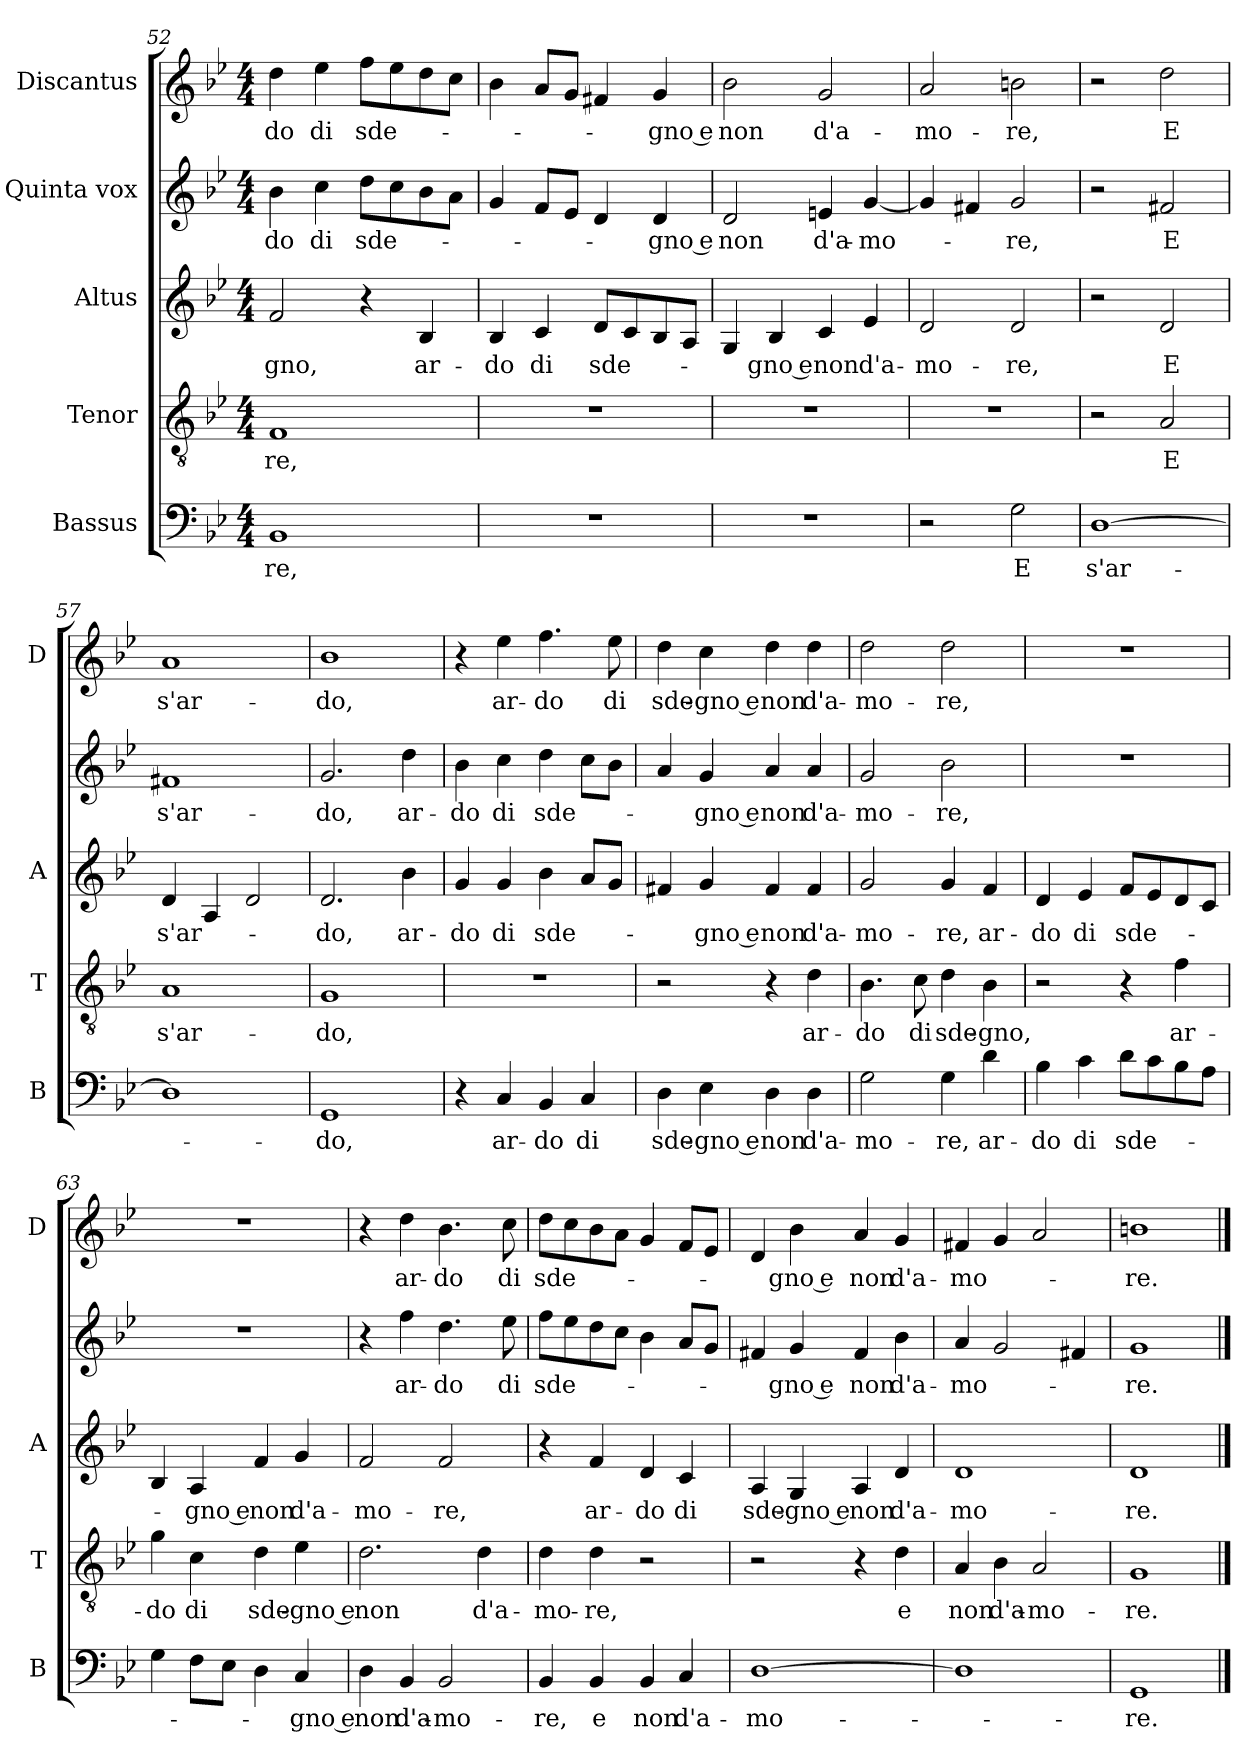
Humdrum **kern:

**kern	**text	**kern	**text	**kern	**text	**kern	**text	**kern	**text
*part5	*part5	*part4	*part4	*part3	*part3	*part2	*part2	*part1	*part1
*staff5	*staff5	*staff4	*staff4	*staff3	*staff3	*staff2	*staff2	*staff1	*staff1
*I"Bassus	*	*I"Tenor	*	*I"Altus	*	*I"Quinta vox	*	*I"Discantus	*
*I'B	*	*I'T	*	*I'A	*	*	*	*I'D	*
*clefF4	*	*clefGv2	*	*clefG2	*	*clefG2	*	*clefG2	*
*k[b-e-]	*	*k[b-e-]	*	*k[b-e-]	*	*k[b-e-]	*	*k[b-e-]	*
*B-:	*	*B-:	*	*B-:	*	*B-:	*	*B-:	*
*M4/4	*	*M4/4	*	*M4/4	*	*M4/4	*	*M4/4	*
=52	=52	=52	=52	=52	=52	=52	=52	=52	=52
!	!LO:LY:b	!	!LO:LY:b	!	!LO:LY:b	!	!LO:LY:b	!	!LO:LY:b
1BB-	-re,	1F	-re,	2f/	-gno,	4b-\	-do	4dd\	-do
!	!	!	!	!	!	!	!LO:LY:b	!	!LO:LY:b
.	.	.	.	.	.	4cc\	di	4ee-\	di
!	!	!	!	!	!	!	!LO:LY:b	!	!LO:LY:b
.	.	.	.	4r	.	8dd\L	sde-	8ff\L	sde-
.	.	.	.	.	.	8cc\	.	8ee-\	.
!	!	!	!	!	!LO:LY:b	!	!	!	!
.	.	.	.	4B-/	ar-	8b-\	.	8dd\	.
.	.	.	.	.	.	8a\J	.	8cc\J	.
!!LO:LB:g=z
=53	=53	=53	=53	=53	=53	=53	=53	=53	=53
!	!	!	!	!	!LO:LY:b	!	!	!	!
1r	.	1r	.	4B-/	-do	4g/	.	4b-\	.
!	!	!	!	!	!LO:LY:b	!	!	!	!
.	.	.	.	4c/	di	8f/L	.	8a/L	.
.	.	.	.	.	.	8e-/J	.	8g/J	.
!	!	!	!	!	!LO:LY:b	!	!	!	!
.	.	.	.	8d/L	sde-	4d/	.	4f#X/	.
.	.	.	.	8c/	.	.	.	.	.
!	!	!	!	!	!	!	!LO:LY:b	!	!LO:LY:b
.	.	.	.	8B-/	.	4d/	-gno e	4g/	-gno e
.	.	.	.	8A/J	.	.	.	.	.
=54	=54	=54	=54	=54	=54	=54	=54	=54	=54
!	!	!	!	!	!	!	!LO:LY:b	!	!LO:LY:b
1r	.	1r	.	4G/	.	2d/	non	2b-\	non
!	!	!	!	!	!LO:LY:b	!	!	!	!
.	.	.	.	4B-/	-gno e	.	.	.	.
!	!	!	!	!	!LO:LY:b	!	!LO:LY:b	!	!LO:LY:b
.	.	.	.	4c/	non	4en/	d'a-	2g/	d'a-
!	!	!	!	!	!LO:LY:b	!	!LO:LY:b	!	!
.	.	.	.	4e-/	d'a-	[4g/	-mo-	.	.
=55	=55	=55	=55	=55	=55	=55	=55	=55	=55
!	!	!	!	!	!LO:LY:b	!	!	!	!LO:LY:b
2r	.	1r	.	2d/	-mo-	4g/]	.	2a/	-mo-
.	.	.	.	.	.	4f#X/	.	.	.
!	!LO:LY:b	!	!	!	!LO:LY:b	!	!LO:LY:b	!	!LO:LY:b
2G\	E	.	.	2d/	-re,	2g/	-re,	2bn\	-re,
=56	=56	=56	=56	=56	=56	=56	=56	=56	=56
!	!LO:LY:b	!	!	!	!	!	!	!	!
[1D	s'ar-	2r	.	2r	.	2r	.	2r	.
!	!	!	!LO:LY:b	!	!LO:LY:b	!	!LO:LY:b	!	!LO:LY:b
.	.	2A/	E	2d/	E	2f#X/	E	2dd\	E
=57	=57	=57	=57	=57	=57	=57	=57	=57	=57
!	!	!	!LO:LY:b	!	!LO:LY:b	!	!LO:LY:b	!	!LO:LY:b
1D]	.	1A	s'ar-	4d/	s'ar-	1f#X	s'ar-	1a	s'ar-
.	.	.	.	4A/	.	.	.	.	.
.	.	.	.	2d/	.	.	.	.	.
=58	=58	=58	=58	=58	=58	=58	=58	=58	=58
!	!LO:LY:b	!	!LO:LY:b	!	!LO:LY:b	!	!LO:LY:b	!	!LO:LY:b
1GG	-do,	1G	-do,	2.d/	-do,	2.g/	-do,	1b-	-do,
!	!	!	!	!	!LO:LY:b	!	!LO:LY:b	!	!
.	.	.	.	4b-\	ar-	4dd\	ar-	.	.
=59	=59	=59	=59	=59	=59	=59	=59	=59	=59
!	!	!	!	!	!LO:LY:b	!	!LO:LY:b	!	!
4r	.	1r	.	4g/	-do	4b-\	-do	4r	.
!	!LO:LY:b	!	!	!	!LO:LY:b	!	!LO:LY:b	!	!LO:LY:b
4C/	ar-	.	.	4g/	di	4cc\	di	4ee-\	ar-
!	!LO:LY:b	!	!	!	!LO:LY:b	!	!LO:LY:b	!	!LO:LY:b
4BB-/	-do	.	.	4b-\	sde-	4dd\	sde-	4.ff\	-do
!	!LO:LY:b	!	!	!	!	!	!	!	!
4C/	di	.	.	8a/L	.	8cc\L	.	.	.
!	!	!	!	!	!	!	!	!	!LO:LY:b
.	.	.	.	8g/J	.	8b-\J	.	8ee-\	di
!!LO:PB:g=z
=60	=60	=60	=60	=60	=60	=60	=60	=60	=60
!	!LO:LY:b	!	!	!	!	!	!	!	!LO:LY:b
4D\	sde-	2r	.	4f#X/	.	4a/	.	4dd\	sde-
!	!LO:LY:b	!	!	!	!LO:LY:b	!	!LO:LY:b	!	!LO:LY:b
4E-\	-gno e	.	.	4g/	-gno e	4g/	-gno e	4cc\	-gno e
!	!LO:LY:b	!	!	!	!LO:LY:b	!	!LO:LY:b	!	!LO:LY:b
4D\	non	4r	.	4f#/	non	4a/	non	4dd\	non
!	!LO:LY:b	!	!LO:LY:b	!	!LO:LY:b	!	!LO:LY:b	!	!LO:LY:b
4D\	d'a-	4d\	ar-	4f#/	d'a-	4a/	d'a-	4dd\	d'a-
=61	=61	=61	=61	=61	=61	=61	=61	=61	=61
!	!LO:LY:b	!	!LO:LY:b	!	!LO:LY:b	!	!LO:LY:b	!	!LO:LY:b
2G\	-mo-	4.B-\	-do	2g/	-mo-	2g/	-mo-	2dd\	-mo-
!	!	!	!LO:LY:b	!	!	!	!	!	!
.	.	8c\	di	.	.	.	.	.	.
!	!LO:LY:b	!	!LO:LY:b	!	!LO:LY:b	!	!LO:LY:b	!	!LO:LY:b
4G\	-re,	4d\	sde-	4g/	-re,	2b-\	-re,	2dd\	-re,
!	!LO:LY:b	!	!LO:LY:b	!	!LO:LY:b	!	!	!	!
4d\	ar-	4B-\	-gno,	4f/	ar-	.	.	.	.
=62	=62	=62	=62	=62	=62	=62	=62	=62	=62
!	!LO:LY:b	!	!	!	!LO:LY:b	!	!	!	!
4B-\	-do	2r	.	4d/	-do	1r	.	1r	.
!	!LO:LY:b	!	!	!	!LO:LY:b	!	!	!	!
4c\	di	.	.	4e-/	di	.	.	.	.
!	!LO:LY:b	!	!	!	!LO:LY:b	!	!	!	!
8d\L	sde-	4r	.	8f/L	sde-	.	.	.	.
8c\	.	.	.	8e-/	.	.	.	.	.
!	!	!	!LO:LY:b	!	!	!	!	!	!
8B-\	.	4f\	ar-	8d/	.	.	.	.	.
8A\J	.	.	.	8c/J	.	.	.	.	.
=63	=63	=63	=63	=63	=63	=63	=63	=63	=63
!	!	!	!LO:LY:b	!	!	!	!	!	!
4G\	.	4g\	-do	4B-/	.	1r	.	1r	.
!	!	!	!LO:LY:b	!	!LO:LY:b	!	!	!	!
8F\L	.	4c\	di	4A/	-gno e	.	.	.	.
8E-\J	.	.	.	.	.	.	.	.	.
!	!	!	!LO:LY:b	!	!LO:LY:b	!	!	!	!
4D\	.	4d\	sde-	4f/	non	.	.	.	.
!	!LO:LY:b	!	!LO:LY:b	!	!LO:LY:b	!	!	!	!
4C/	-gno e	4e-\	-gno e	4g/	d'a-	.	.	.	.
=64	=64	=64	=64	=64	=64	=64	=64	=64	=64
!	!LO:LY:b	!	!LO:LY:b	!	!LO:LY:b	!	!	!	!
4D\	non	2.d\	non	2f/	-mo-	4r	.	4r	.
!	!LO:LY:b	!	!	!	!	!	!LO:LY:b	!	!LO:LY:b
4BB-/	d'a-	.	.	.	.	4ff\	ar-	4dd\	ar-
!	!LO:LY:b	!	!	!	!LO:LY:b	!	!LO:LY:b	!	!LO:LY:b
2BB-/	-mo-	.	.	2f/	-re,	4.dd\	-do	4.b-\	-do
!	!	!	!LO:LY:b	!	!	!	!	!	!
.	.	4d\	d'a-	.	.	.	.	.	.
!	!	!	!	!	!	!	!LO:LY:b	!	!LO:LY:b
.	.	.	.	.	.	8ee-\	di	8cc\	di
=65	=65	=65	=65	=65	=65	=65	=65	=65	=65
!	!LO:LY:b	!	!LO:LY:b	!	!	!	!LO:LY:b	!	!LO:LY:b
4BB-/	-re,	4d\	-mo-	4r	.	8ff\L	sde-	8dd\L	sde-
.	.	.	.	.	.	8ee-\	.	8cc\	.
!	!LO:LY:b	!	!LO:LY:b	!	!LO:LY:b	!	!	!	!
4BB-/	e	4d\	-re,	4f/	ar-	8dd\	.	8b-\	.
.	.	.	.	.	.	8cc\J	.	8a\J	.
!	!LO:LY:b	!	!	!	!LO:LY:b	!	!	!	!
4BB-/	non	2r	.	4d/	-do	4b-\	.	4g/	.
!	!LO:LY:b	!	!	!	!LO:LY:b	!	!	!	!
4C/	d'a-	.	.	4c/	di	8a/L	.	8f/L	.
.	.	.	.	.	.	8g/J	.	8e-/J	.
!!LO:LB:g=z
=66	=66	=66	=66	=66	=66	=66	=66	=66	=66
!	!LO:LY:b	!	!	!	!LO:LY:b	!	!	!	!
[1D	-mo-	2r	.	4A/	sde-	4f#X/	.	4d/	.
!	!	!	!	!	!LO:LY:b	!	!LO:LY:b	!	!LO:LY:b
.	.	.	.	4G/	-gno e	4g/	-gno e	4b-\	-gno e
!	!	!	!	!	!LO:LY:b	!	!LO:LY:b	!	!LO:LY:b
.	.	4r	.	4A/	non	4f#/	non	4a/	non
!	!	!	!LO:LY:b	!	!LO:LY:b	!	!LO:LY:b	!	!LO:LY:b
.	.	4d\	e	4d/	d'a-	4b-\	d'a-	4g/	d'a-
=67	=67	=67	=67	=67	=67	=67	=67	=67	=67
!	!	!	!LO:LY:b	!	!LO:LY:b	!	!LO:LY:b	!	!LO:LY:b
1D]	.	4A/	non	1d	-mo-	4a/	-mo-	4f#X/	-mo-
!	!	!	!LO:LY:b	!	!	!	!	!	!
.	.	4B-\	d'a-	.	.	2g/	.	4g/	.
!	!	!	!LO:LY:b	!	!	!	!	!	!
.	.	2A/	-mo-	.	.	.	.	2a/	.
.	.	.	.	.	.	4f#X/	.	.	.
=68	=68	=68	=68	=68	=68	=68	=68	=68	=68
!	!LO:LY:b	!	!LO:LY:b	!	!LO:LY:b	!	!LO:LY:b	!	!LO:LY:b
1GG	-re.	1G	-re.	1d	-re.	1g	-re.	1bn	-re.
==	==	==	==	==	==	==	==	==	==
*-	*-	*-	*-	*-	*-	*-	*-	*-	*-
